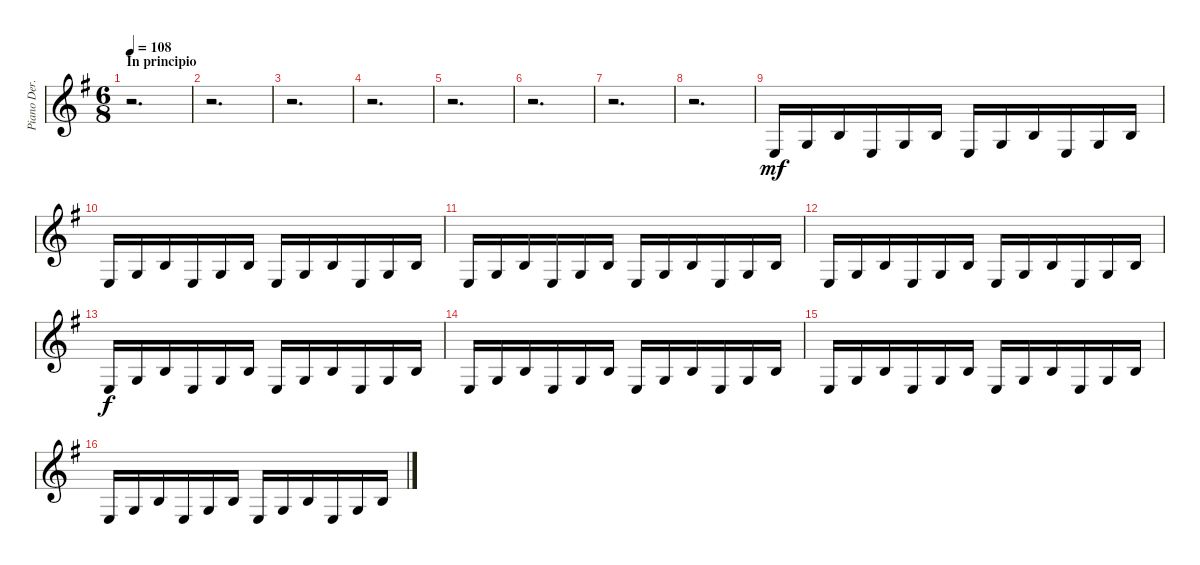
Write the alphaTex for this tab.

\track ("Piano Der." "Piano Der.") {instrument acousticgrandpiano}
\staff {score}
\tuning (E4 B3 G3 D3 A2 E2) {hide}
\ts (6 8)
\section ("" "In principio")
\tempo 108
\clef g2
\ks eminor
r.2{d dy mf instrument acousticgrandpiano} |
r.2{d} |
r.2{d} |
r.2{d} |
r.2{d} |
r.2{d} |
r.2{d} |
r.2{d} |
2.4.16 0.3.16 0.2.16 2.4.16 0.3.16 0.2.16 2.4.16 0.3.16 0.2.16 2.4.16 0.3.16 0.2.16 |
2.4.16 0.3.16 0.2.16 2.4.16 0.3.16 0.2.16 2.4.16 0.3.16 0.2.16 2.4.16 0.3.16 0.2.16 |
2.4.16 0.3.16 0.2.16 2.4.16 0.3.16 0.2.16 2.4.16 0.3.16 0.2.16 2.4.16 0.3.16 0.2.16 |
2.4.16 0.3.16 0.2.16 2.4.16 0.3.16 0.2.16 2.4.16 0.3.16 0.2.16 2.4.16 0.3.16 0.2.16 |
2.4.16{dy f} 0.3.16 0.2.16 2.4.16 0.3.16 0.2.16 2.4.16 0.3.16 0.2.16 2.4.16 0.3.16 0.2.16 |
2.4.16 0.3.16 0.2.16 2.4.16 0.3.16 0.2.16 2.4.16 0.3.16 0.2.16 2.4.16 0.3.16 0.2.16 |
2.4.16 0.3.16 0.2.16 2.4.16 0.3.16 0.2.16 2.4.16 0.3.16 0.2.16 2.4.16 0.3.16 0.2.16 |
2.4.16 0.3.16 0.2.16 2.4.16 0.3.16 0.2.16 2.4.16 0.3.16 0.2.16 2.4.16 0.3.16 0.2.16
